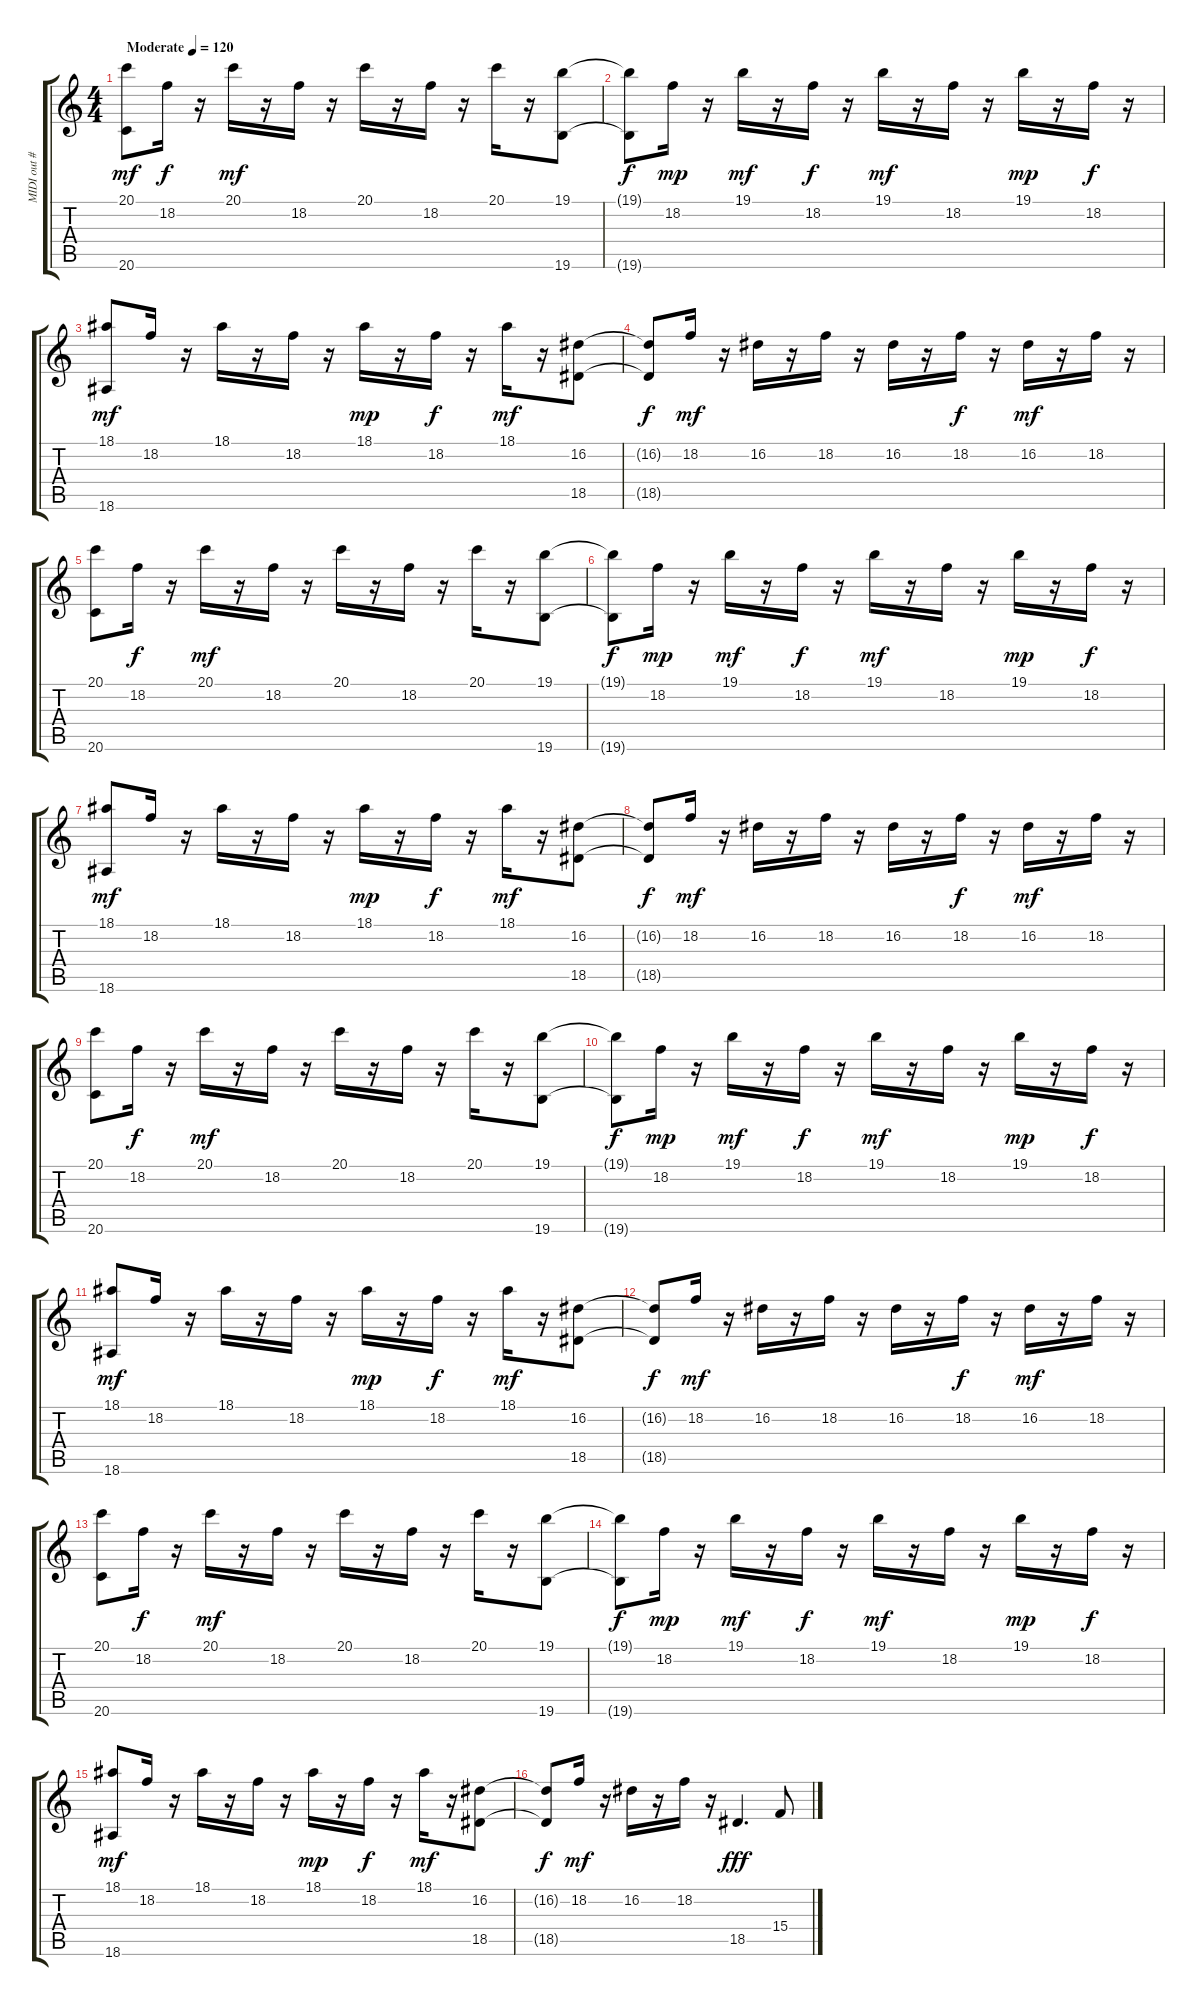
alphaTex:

\track ("MIDI out #3" "MIDI out #") {instrument viola}
\staff {score tabs}
\tuning (E4 B3 G3 D3 A2 E2) {hide}
\ts (4 4)
\tempo (120 "Moderate")
\clef g2
\ks c
(20.1 20.6).8{dy mf instrument viola} 18.2.16{dy f} r.16 20.1.16{dy mf} r.16 18.2.16 r.16 20.1.16 r.16 18.2.16 r.16 20.1.16 r.16 (19.1 19.6).8 |
(19.1{t} 19.6{t}).8{dy f} 18.2.16{dy mp} r.16 19.1.16{dy mf} r.16 18.2.16{dy f} r.16 19.1.16{dy mf} r.16 18.2.16 r.16 19.1.16{dy mp} r.16 18.2.16{dy f} r.16 |
(18.1 18.6).8{dy mf} 18.2.16 r.16 18.1.16 r.16 18.2.16 r.16 18.1.16{dy mp} r.16 18.2.16{dy f} r.16 18.1.16{dy mf} r.16 (16.2 18.5).8 |
(16.2{t} 18.5{t}).8{dy f} 18.2.16{dy mf} r.16 16.2.16 r.16 18.2.16 r.16 16.2.16 r.16 18.2.16{dy f} r.16 16.2.16{dy mf} r.16 18.2.16 r.16 |
(20.1 20.6).8 18.2.16{dy f} r.16 20.1.16{dy mf} r.16 18.2.16 r.16 20.1.16 r.16 18.2.16 r.16 20.1.16 r.16 (19.1 19.6).8 |
(19.1{t} 19.6{t}).8{dy f} 18.2.16{dy mp} r.16 19.1.16{dy mf} r.16 18.2.16{dy f} r.16 19.1.16{dy mf} r.16 18.2.16 r.16 19.1.16{dy mp} r.16 18.2.16{dy f} r.16 |
(18.1 18.6).8{dy mf} 18.2.16 r.16 18.1.16 r.16 18.2.16 r.16 18.1.16{dy mp} r.16 18.2.16{dy f} r.16 18.1.16{dy mf} r.16 (16.2 18.5).8 |
(16.2{t} 18.5{t}).8{dy f} 18.2.16{dy mf} r.16 16.2.16 r.16 18.2.16 r.16 16.2.16 r.16 18.2.16{dy f} r.16 16.2.16{dy mf} r.16 18.2.16 r.16 |
(20.1 20.6).8 18.2.16{dy f} r.16 20.1.16{dy mf} r.16 18.2.16 r.16 20.1.16 r.16 18.2.16 r.16 20.1.16 r.16 (19.1 19.6).8 |
(19.1{t} 19.6{t}).8{dy f} 18.2.16{dy mp} r.16 19.1.16{dy mf} r.16 18.2.16{dy f} r.16 19.1.16{dy mf} r.16 18.2.16 r.16 19.1.16{dy mp} r.16 18.2.16{dy f} r.16 |
(18.1 18.6).8{dy mf} 18.2.16 r.16 18.1.16 r.16 18.2.16 r.16 18.1.16{dy mp} r.16 18.2.16{dy f} r.16 18.1.16{dy mf} r.16 (16.2 18.5).8 |
(16.2{t} 18.5{t}).8{dy f} 18.2.16{dy mf} r.16 16.2.16 r.16 18.2.16 r.16 16.2.16 r.16 18.2.16{dy f} r.16 16.2.16{dy mf} r.16 18.2.16 r.16 |
(20.1 20.6).8 18.2.16{dy f} r.16 20.1.16{dy mf} r.16 18.2.16 r.16 20.1.16 r.16 18.2.16 r.16 20.1.16 r.16 (19.1 19.6).8 |
(19.1{t} 19.6{t}).8{dy f} 18.2.16{dy mp} r.16 19.1.16{dy mf} r.16 18.2.16{dy f} r.16 19.1.16{dy mf} r.16 18.2.16 r.16 19.1.16{dy mp} r.16 18.2.16{dy f} r.16 |
(18.1 18.6).8{dy mf} 18.2.16 r.16 18.1.16 r.16 18.2.16 r.16 18.1.16{dy mp} r.16 18.2.16{dy f} r.16 18.1.16{dy mf} r.16 (16.2 18.5).8 |
(16.2{t} 18.5{t}).8{dy f} 18.2.16{dy mf} r.16 16.2.16 r.16 18.2.16 r.16 18.5.4{d dy fff} 15.4.8
